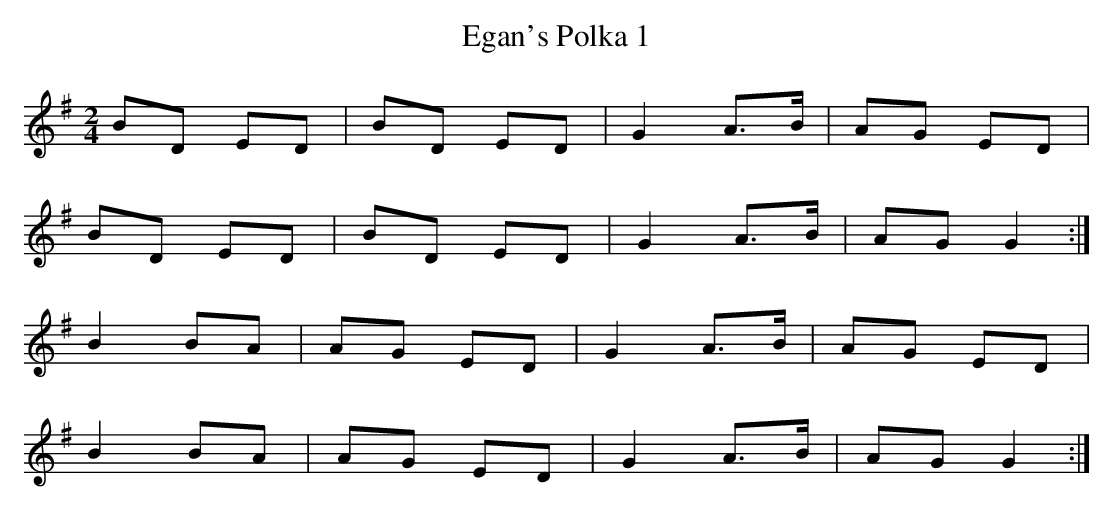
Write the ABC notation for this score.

X:1
T:Egan's Polka 1
M:2/4
L:1/8
K:G
BD ED | BD ED | G2 A>B | AG ED |
BD ED | BD ED | G2 A>B | AG G2 :|
B2 BA | AG ED | G2 A>B | AG ED |
B2 BA | AG ED | G2 A>B | AG G2 :|
